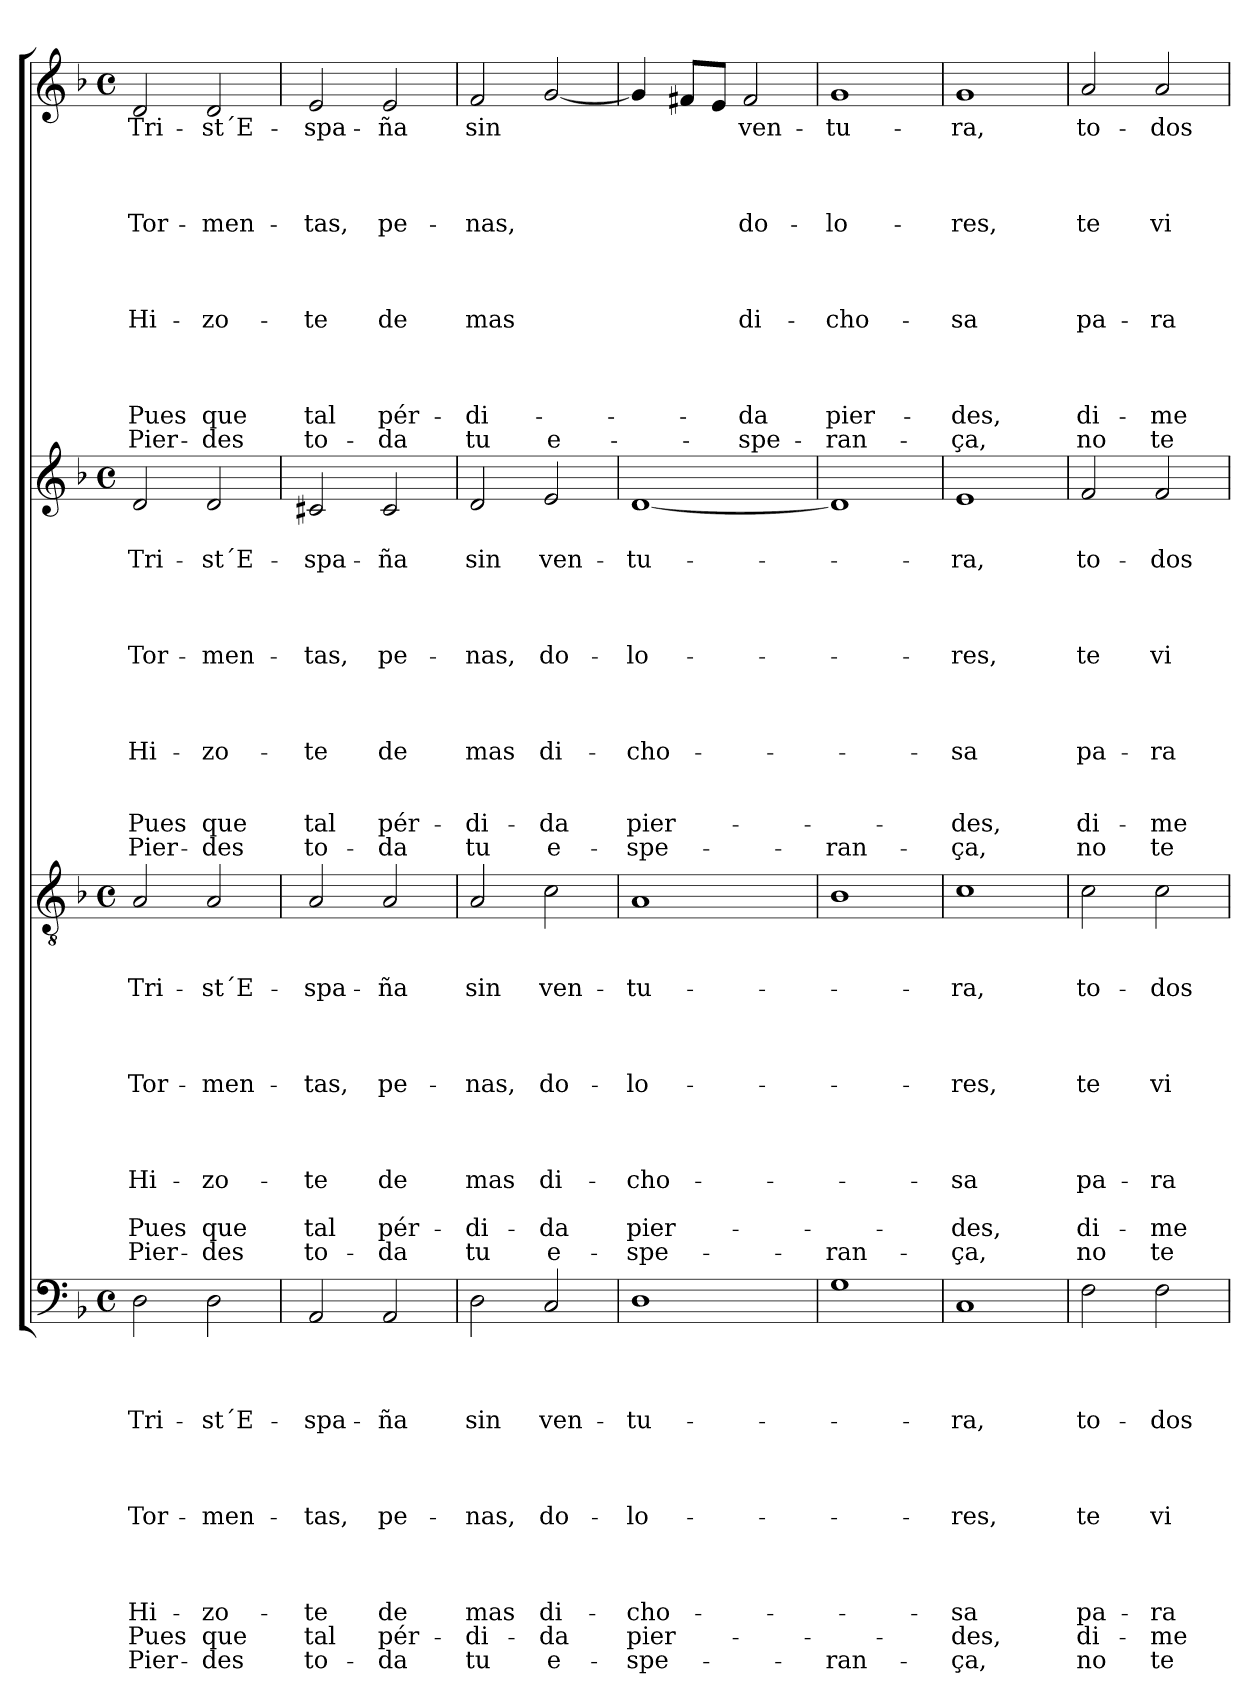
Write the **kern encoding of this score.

**kern	**text	**text	**text	**text	**text	**text	**text	**text	**text	**text	**text	**text	**text	**text	**kern	**text	**text	**text	**text	**text	**text	**text	**text	**text	**text	**text	**text	**text	**text	**kern	**text	**text	**text	**text	**text	**text	**text	**text	**text	**text	**text	**text	**text	**text	**kern	**text	**text	**text	**text	**text	**text	**text	**text	**text	**text	**text	**text	**text	**text
*part4	*part4	*part4	*part4	*part4	*part4	*part4	*part4	*part4	*part4	*part4	*part4	*part4	*part4	*part4	*part3	*part3	*part3	*part3	*part3	*part3	*part3	*part3	*part3	*part3	*part3	*part3	*part3	*part3	*part3	*part2	*part2	*part2	*part2	*part2	*part2	*part2	*part2	*part2	*part2	*part2	*part2	*part2	*part2	*part2	*part1	*part1	*part1	*part1	*part1	*part1	*part1	*part1	*part1	*part1	*part1	*part1	*part1	*part1	*part1
*staff4	*staff4	*staff4	*staff4	*staff4	*staff4	*staff4	*staff4	*staff4	*staff4	*staff4	*staff4	*staff4	*staff4	*staff4	*staff3	*staff3	*staff3	*staff3	*staff3	*staff3	*staff3	*staff3	*staff3	*staff3	*staff3	*staff3	*staff3	*staff3	*staff3	*staff2	*staff2	*staff2	*staff2	*staff2	*staff2	*staff2	*staff2	*staff2	*staff2	*staff2	*staff2	*staff2	*staff2	*staff2	*staff1	*staff1	*staff1	*staff1	*staff1	*staff1	*staff1	*staff1	*staff1	*staff1	*staff1	*staff1	*staff1	*staff1	*staff1
*clefF4	*	*	*	*	*	*	*	*	*	*	*	*	*	*	*clefGv2	*	*	*	*	*	*	*	*	*	*	*	*	*	*	*clefG2	*	*	*	*	*	*	*	*	*	*	*	*	*	*	*clefG2	*	*	*	*	*	*	*	*	*	*	*	*	*	*
*k[b-]	*	*	*	*	*	*	*	*	*	*	*	*	*	*	*k[b-]	*	*	*	*	*	*	*	*	*	*	*	*	*	*	*k[b-]	*	*	*	*	*	*	*	*	*	*	*	*	*	*	*k[b-]	*	*	*	*	*	*	*	*	*	*	*	*	*	*
*F:	*	*	*	*	*	*	*	*	*	*	*	*	*	*	*F:	*	*	*	*	*	*	*	*	*	*	*	*	*	*	*F:	*	*	*	*	*	*	*	*	*	*	*	*	*	*	*F:	*	*	*	*	*	*	*	*	*	*	*	*	*	*
*M4/4	*	*	*	*	*	*	*	*	*	*	*	*	*	*	*M4/4	*	*	*	*	*	*	*	*	*	*	*	*	*	*	*M4/4	*	*	*	*	*	*	*	*	*	*	*	*	*	*	*M4/4	*	*	*	*	*	*	*	*	*	*	*	*	*	*
*met(c)	*	*	*	*	*	*	*	*	*	*	*	*	*	*	*met(c)	*	*	*	*	*	*	*	*	*	*	*	*	*	*	*met(c)	*	*	*	*	*	*	*	*	*	*	*	*	*	*	*met(c)	*	*	*	*	*	*	*	*	*	*	*	*	*	*
=1	=1	=1	=1	=1	=1	=1	=1	=1	=1	=1	=1	=1	=1	=1	=1	=1	=1	=1	=1	=1	=1	=1	=1	=1	=1	=1	=1	=1	=1	=1	=1	=1	=1	=1	=1	=1	=1	=1	=1	=1	=1	=1	=1	=1	=1	=1	=1	=1	=1	=1	=1	=1	=1	=1	=1	=1	=1	=1	=1
2D\	.	.	.	Tri-	.	.	.	Tor-	.	.	.	Hi-	Pues	Pier-	2A/	.	.	Tri-	.	.	.	Tor-	.	.	.	Hi-	.	Pues	Pier-	2d/	.	Tri-	.	.	.	Tor-	.	.	.	Hi-	.	.	Pues	Pier-	2d/	Tri-	.	.	.	Tor-	.	.	.	Hi-	.	.	.	Pues	Pier-
2D\	.	.	.	-st´E-	.	.	.	-men-	.	.	.	-zo-	que	-des	2A/	.	.	-st´E-	.	.	.	-men-	.	.	.	-zo-	.	que	-des	2d/	.	-st´E-	.	.	.	-men-	.	.	.	-zo-	.	.	que	-des	2d/	-st´E-	.	.	.	-men-	.	.	.	-zo-	.	.	.	que	-des
=2	=2	=2	=2	=2	=2	=2	=2	=2	=2	=2	=2	=2	=2	=2	=2	=2	=2	=2	=2	=2	=2	=2	=2	=2	=2	=2	=2	=2	=2	=2	=2	=2	=2	=2	=2	=2	=2	=2	=2	=2	=2	=2	=2	=2	=2	=2	=2	=2	=2	=2	=2	=2	=2	=2	=2	=2	=2	=2	=2
2AA/	.	.	.	-spa-	.	.	.	-tas,	.	.	.	-te	tal	to-	2A/	.	.	-spa-	.	.	.	-tas,	.	.	.	-te	.	tal	to-	2c#X/	.	-spa-	.	.	.	-tas,	.	.	.	-te	.	.	tal	to-	2e/	-spa-	.	.	.	-tas,	.	.	.	-te	.	.	.	tal	to-
2AA/	.	.	.	-ña	.	.	.	pe-	.	.	.	de	pér-	-da	2A/	.	.	-ña	.	.	.	pe-	.	.	.	de	.	pér-	-da	2c#/	.	-ña	.	.	.	pe-	.	.	.	de	.	.	pér-	-da	2e/	-ña	.	.	.	pe-	.	.	.	de	.	.	.	pér-	-da
=3	=3	=3	=3	=3	=3	=3	=3	=3	=3	=3	=3	=3	=3	=3	=3	=3	=3	=3	=3	=3	=3	=3	=3	=3	=3	=3	=3	=3	=3	=3	=3	=3	=3	=3	=3	=3	=3	=3	=3	=3	=3	=3	=3	=3	=3	=3	=3	=3	=3	=3	=3	=3	=3	=3	=3	=3	=3	=3	=3
2D\	.	.	.	sin	.	.	.	-nas,	.	.	.	mas	-di-	tu	2A/	.	.	sin	.	.	.	-nas,	.	.	.	mas	.	-di-	tu	2d/	.	sin	.	.	.	-nas,	.	.	.	mas	.	.	-di-	tu	2f/	sin	.	.	.	-nas,	.	.	.	mas	.	.	.	-di-	tu
2C/	.	.	.	ven-	.	.	.	do-	.	.	.	di-	-da	e-	2c\	.	.	ven-	.	.	.	do-	.	.	.	di-	.	-da	e-	2e/	.	ven-	.	.	.	do-	.	.	.	di-	.	.	-da	e-	[2g/	.	.	.	.	.	.	.	.	.	.	.	.	.	e-
=4	=4	=4	=4	=4	=4	=4	=4	=4	=4	=4	=4	=4	=4	=4	=4	=4	=4	=4	=4	=4	=4	=4	=4	=4	=4	=4	=4	=4	=4	=4	=4	=4	=4	=4	=4	=4	=4	=4	=4	=4	=4	=4	=4	=4	=4	=4	=4	=4	=4	=4	=4	=4	=4	=4	=4	=4	=4	=4	=4
1D	.	.	.	-tu-	.	.	.	-lo-	.	.	.	-cho-	pier-	-spe-	1A	.	.	-tu-	.	.	.	-lo-	.	.	.	-cho-	.	pier-	-spe-	[1d	.	-tu-	.	.	.	-lo-	.	.	.	-cho-	.	.	pier-	-spe-	4g/]	.	.	.	.	.	.	.	.	.	.	.	.	.	.
.	.	.	.	.	.	.	.	.	.	.	.	.	.	.	.	.	.	.	.	.	.	.	.	.	.	.	.	.	.	.	.	.	.	.	.	.	.	.	.	.	.	.	.	.	8f#X/L	.	.	.	.	.	.	.	.	.	.	.	.	.	.
.	.	.	.	.	.	.	.	.	.	.	.	.	.	.	.	.	.	.	.	.	.	.	.	.	.	.	.	.	.	.	.	.	.	.	.	.	.	.	.	.	.	.	.	.	8e/J	.	.	.	.	.	.	.	.	.	.	.	.	.	.
.	.	.	.	.	.	.	.	.	.	.	.	.	.	.	.	.	.	.	.	.	.	.	.	.	.	.	.	.	.	.	.	.	.	.	.	.	.	.	.	.	.	.	.	.	2f#/	ven-	.	.	.	do-	.	.	.	di-	.	.	.	-da	-spe-
=5	=5	=5	=5	=5	=5	=5	=5	=5	=5	=5	=5	=5	=5	=5	=5	=5	=5	=5	=5	=5	=5	=5	=5	=5	=5	=5	=5	=5	=5	=5	=5	=5	=5	=5	=5	=5	=5	=5	=5	=5	=5	=5	=5	=5	=5	=5	=5	=5	=5	=5	=5	=5	=5	=5	=5	=5	=5	=5	=5
1G	.	.	.	.	.	.	.	.	.	.	.	.	.	-ran-	1B-	.	.	.	.	.	.	.	.	.	.	.	.	.	-ran-	1d]	.	.	.	.	.	.	.	.	.	.	.	.	.	-ran-	1g	-tu-	.	.	.	-lo-	.	.	.	-cho-	.	.	.	pier-	-ran-
=6	=6	=6	=6	=6	=6	=6	=6	=6	=6	=6	=6	=6	=6	=6	=6	=6	=6	=6	=6	=6	=6	=6	=6	=6	=6	=6	=6	=6	=6	=6	=6	=6	=6	=6	=6	=6	=6	=6	=6	=6	=6	=6	=6	=6	=6	=6	=6	=6	=6	=6	=6	=6	=6	=6	=6	=6	=6	=6	=6
1C	.	.	.	-ra,	.	.	.	-res,	.	.	.	-sa	-des,	-ça,	1c	.	.	-ra,	.	.	.	-res,	.	.	.	-sa	.	-des,	-ça,	1e	.	-ra,	.	.	.	-res,	.	.	.	-sa	.	.	-des,	-ça,	1g	-ra,	.	.	.	-res,	.	.	.	-sa	.	.	.	-des,	-ça,
=7	=7	=7	=7	=7	=7	=7	=7	=7	=7	=7	=7	=7	=7	=7	=7	=7	=7	=7	=7	=7	=7	=7	=7	=7	=7	=7	=7	=7	=7	=7	=7	=7	=7	=7	=7	=7	=7	=7	=7	=7	=7	=7	=7	=7	=7	=7	=7	=7	=7	=7	=7	=7	=7	=7	=7	=7	=7	=7	=7
2F\	.	.	.	to-	.	.	.	te	.	.	.	pa-	di-	no	2c\	.	.	to-	.	.	.	te	.	.	.	pa-	.	di-	no	2f/	.	to-	.	.	.	te	.	.	.	pa-	.	.	di-	no	2a/	to-	.	.	.	te	.	.	.	pa-	.	.	.	di-	no
2F\	.	.	.	-dos	.	.	.	vi-	.	.	.	-ra	-me	te	2c\	.	.	-dos	.	.	.	vi-	.	.	.	-ra	.	-me	te	2f/	.	-dos	.	.	.	vi-	.	.	.	-ra	.	.	-me	te	2a/	-dos	.	.	.	vi-	.	.	.	-ra	.	.	.	-me	te
=	=	=	=	=	=	=	=	=	=	=	=	=	=	=	=	=	=	=	=	=	=	=	=	=	=	=	=	=	=	=	=	=	=	=	=	=	=	=	=	=	=	=	=	=	=	=	=	=	=	=	=	=	=	=	=	=	=	=	=
*-	*-	*-	*-	*-	*-	*-	*-	*-	*-	*-	*-	*-	*-	*-	*-	*-	*-	*-	*-	*-	*-	*-	*-	*-	*-	*-	*-	*-	*-	*-	*-	*-	*-	*-	*-	*-	*-	*-	*-	*-	*-	*-	*-	*-	*-	*-	*-	*-	*-	*-	*-	*-	*-	*-	*-	*-	*-	*-	*-
